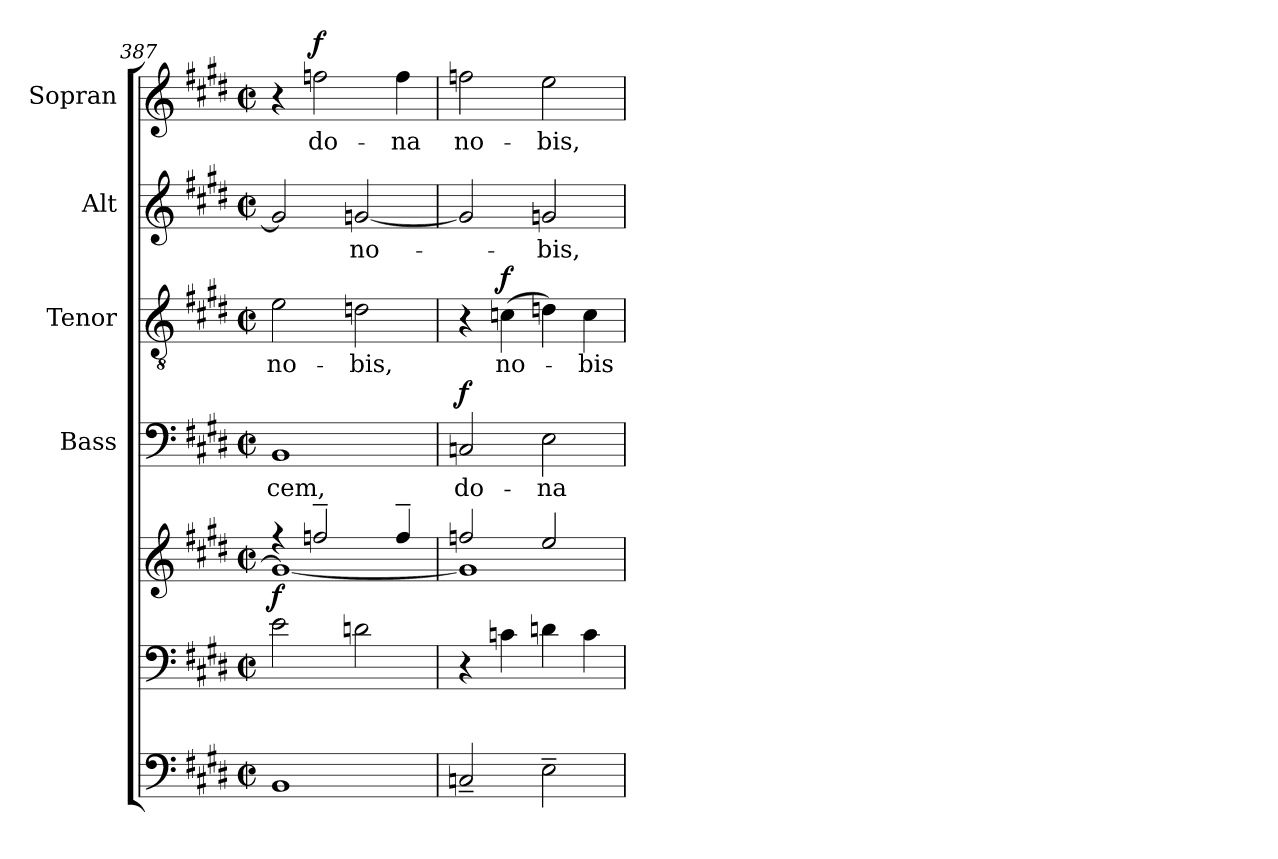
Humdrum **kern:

**kern	**kern	**kern	**dynam	**kern	**text	**dynam	**kern	**text	**dynam	**kern	**text	**kern	**text	**dynam
*part6	*part5	*part5	*part5	*part4	*part4	*part4	*part3	*part3	*part3	*part2	*part2	*part1	*part1	*part1
*staff7	*staff6	*staff5	*staff5/6	*staff4	*staff4	*staff4	*staff3	*staff3	*staff3	*staff2	*staff2	*staff1	*staff1	*staff1
*	*	*	*	*I"Bass	*	*	*I"Tenor	*	*	*I"Alt	*	*I"Sopran	*	*
*	*	*	*	*I'B.	*	*	*I'T.	*	*	*I'A.	*	*I'S.	*	*
*clefF4	*clefF4	*clefG2	*	*clefF4	*	*	*clefGv2	*	*	*clefG2	*	*clefG2	*	*
*ITrd7c12	*	*	*	*	*	*	*	*	*	*	*	*	*	*
*k[f#c#g#d#]	*k[f#c#g#d#]	*k[f#c#g#d#]	*	*k[f#c#g#d#]	*	*	*k[f#c#g#d#]	*	*	*k[f#c#g#d#]	*	*k[f#c#g#d#]	*	*
*E:	*E:	*E:	*	*E:	*	*	*E:	*	*	*E:	*	*E:	*	*
*M2/2	*M2/2	*M2/2	*	*M2/2	*	*	*M2/2	*	*	*M2/2	*	*M2/2	*	*
*met(c|)	*met(c|)	*met(c|)	*	*met(c|)	*	*	*met(c|)	*	*	*met(c|)	*	*met(c|)	*	*
=387	=387	=387	=387	=387	=387	=387	=387	=387	=387	=387	=387	=387	=387	=387
*	*	*^	*	*	*	*	*	*	*	*	*	*	*	*
!	!	!	!	!LO:DY:b	!	!LO:LY:b	!	!	!LO:LY:b	!	!	!	!	!	!
1BBB	2e\	4rff	1g_	f	1BB	-cem,	.	2e\	no-	.	2g/]	.	4r	.	.
!	!	!	!	!	!	!	!	!	!	!	!	!	!	!LO:LY:b	!LO:DY:a
.	.	2ffn~>/	.	.	.	.	.	.	.	.	.	.	2ffn\	do-	f
!	!	!	!	!	!	!	!	!	!LO:LY:b	!	!	!LO:LY:b	!	!	!
.	2dn\	.	.	.	.	.	.	2dn\	-bis,	.	[2gn/	no-	.	.	.
!	!	!	!	!	!	!	!	!	!	!	!	!	!	!LO:LY:b	!
.	.	4ff~>/	.	.	.	.	.	.	.	.	.	.	4ff\	-na	.
=388	=388	=388	=388	=388	=388	=388	=388	=388	=388	=388	=388	=388	=388	=388	=388
!	!	!	!	!	!	!LO:LY:b	!LO:DY:a	!	!	!	!	!	!	!LO:LY:b	!
2CCn~</	4r	2ffn/	1g]	.	2Cn/	do-	f	4r	.	.	2g/]	.	2ffn\	no-	.
!	!	!	!	!	!	!	!	!	!LO:LY:b	!LO:DY:a	!	!	!	!	!
.	4cn\	.	.	.	.	.	.	(>4cn\	no-	f	.	.	.	.	.
!	!	!	!	!	!	!LO:LY:b	!	!	!	!	!	!LO:LY:b	!	!LO:LY:b	!
2EE~>\	4dn\	2ee/	.	.	2E\	-na	.	4dn\)	.	.	2gn/	-bis,	2ee\	-bis,	.
!	!	!	!	!	!	!	!	!	!LO:LY:b	!	!	!	!	!	!
.	4c\	.	.	.	.	.	.	4c\	-bis	.	.	.	.	.	.
*	*	*v	*v	*	*	*	*	*	*	*	*	*	*	*	*
=	=	=	=	=	=	=	=	=	=	=	=	=	=	=
*-	*-	*-	*-	*-	*-	*-	*-	*-	*-	*-	*-	*-	*-	*-
